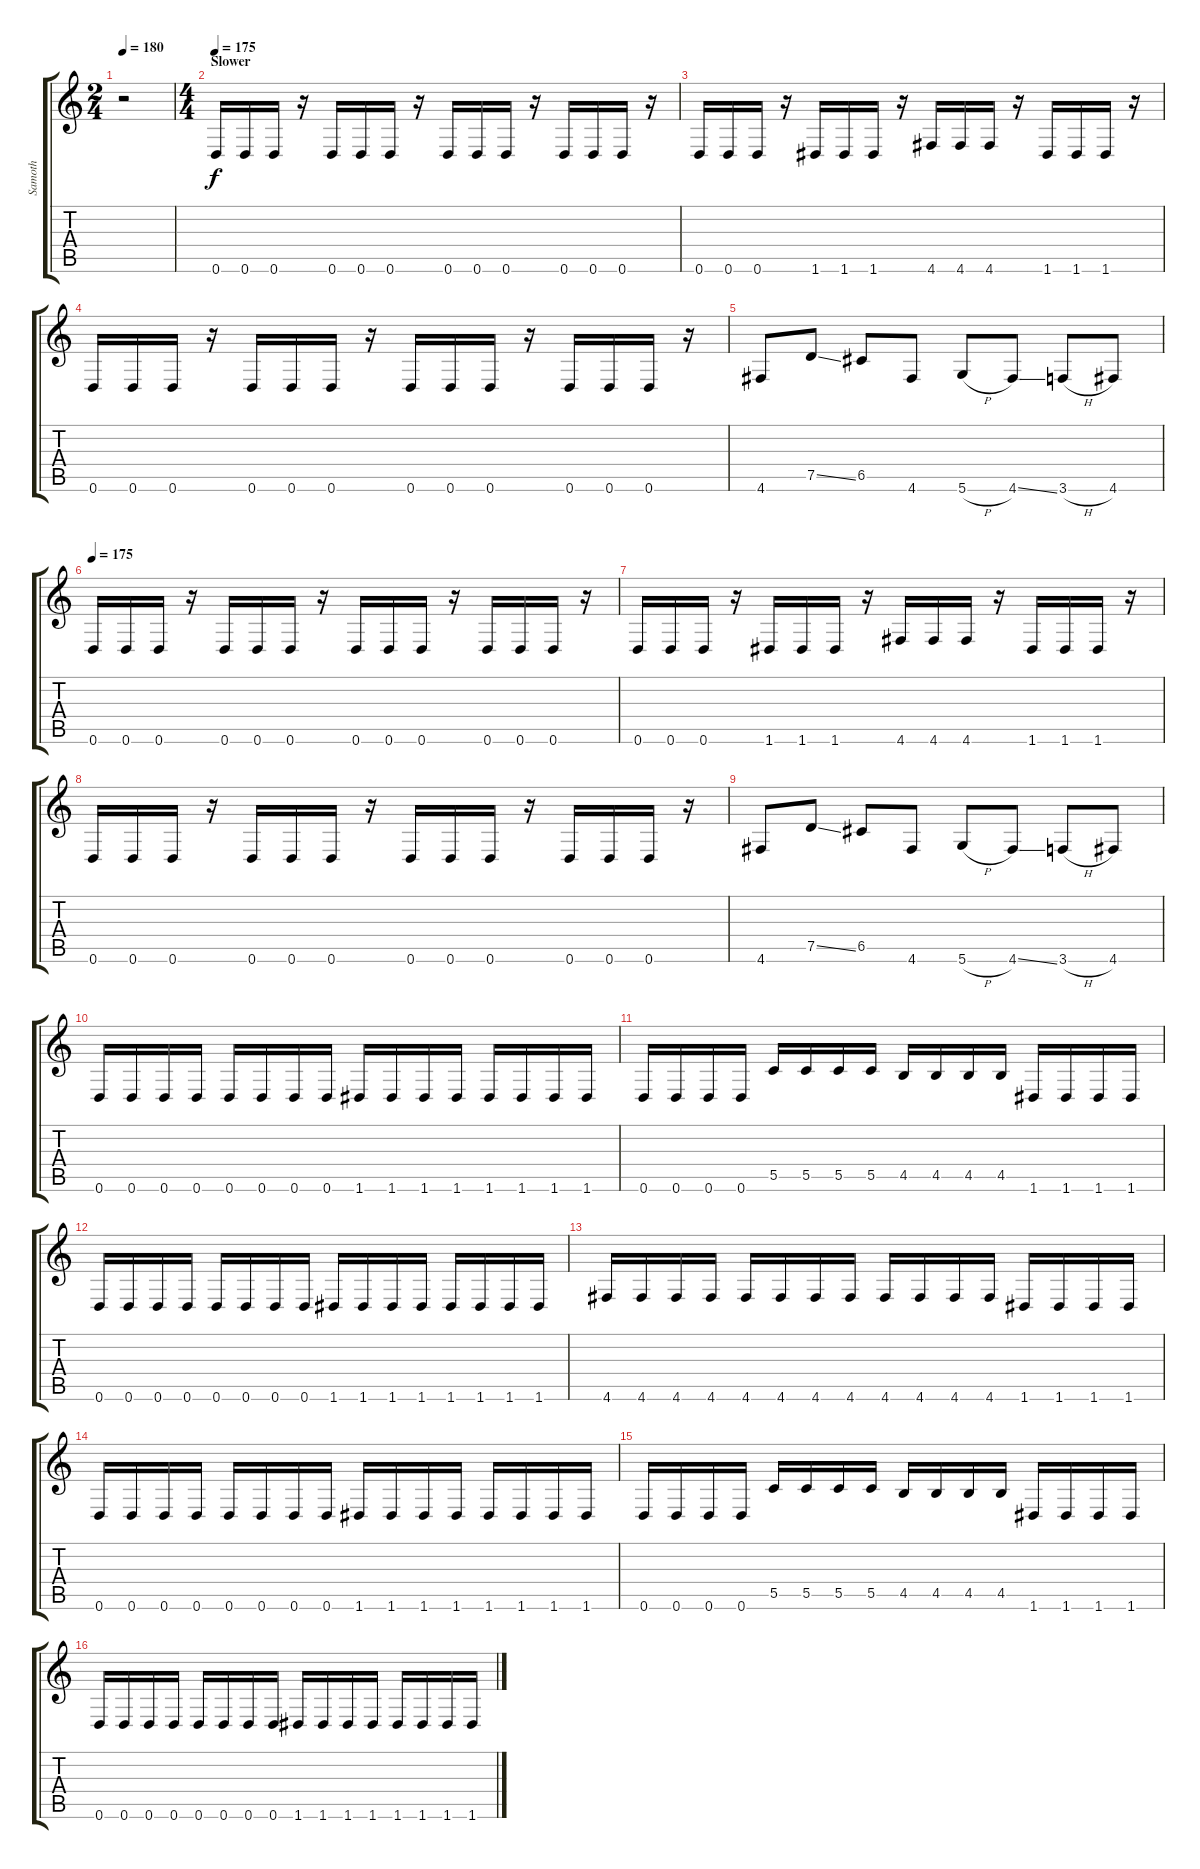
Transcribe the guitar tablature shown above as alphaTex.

\track ("Samoth" "Samoth") {instrument distortionguitar}
\staff {score tabs}
\tuning (D4 A3 F3 C3 G2 D2) {hide}
\ts (2 4)
\tempo 180
\clef g2
\ks c
r.2{dy f} |
\ts (4 4)
\section ("" "Slower")
\tempo 175
0.6.16 0.6.16 0.6.16 r.16 0.6.16 0.6.16 0.6.16 r.16 0.6.16 0.6.16 0.6.16 r.16 0.6.16 0.6.16 0.6.16 r.16 |
0.6.16 0.6.16 0.6.16 r.16 1.6.16 1.6.16 1.6.16 r.16 4.6.16 4.6.16 4.6.16 r.16 1.6.16 1.6.16 1.6.16 r.16 |
0.6.16 0.6.16 0.6.16 r.16 0.6.16 0.6.16 0.6.16 r.16 0.6.16 0.6.16 0.6.16 r.16 0.6.16 0.6.16 0.6.16 r.16 |
4.6.8 7.5{ss}.8 6.5.8 4.6.8 5.6{h}.8 4.6{ss}.8 3.6{h}.8 4.6.8 |
\tempo 175
0.6.16 0.6.16 0.6.16 r.16 0.6.16 0.6.16 0.6.16 r.16 0.6.16 0.6.16 0.6.16 r.16 0.6.16 0.6.16 0.6.16 r.16 |
0.6.16 0.6.16 0.6.16 r.16 1.6.16 1.6.16 1.6.16 r.16 4.6.16 4.6.16 4.6.16 r.16 1.6.16 1.6.16 1.6.16 r.16 |
0.6.16 0.6.16 0.6.16 r.16 0.6.16 0.6.16 0.6.16 r.16 0.6.16 0.6.16 0.6.16 r.16 0.6.16 0.6.16 0.6.16 r.16 |
4.6.8 7.5{ss}.8 6.5.8 4.6.8 5.6{h}.8 4.6{ss}.8 3.6{h}.8 4.6.8 |
0.6.16 0.6.16 0.6.16 0.6.16 0.6.16 0.6.16 0.6.16 0.6.16 1.6.16 1.6.16 1.6.16 1.6.16 1.6.16 1.6.16 1.6.16 1.6.16 |
0.6.16 0.6.16 0.6.16 0.6.16 5.5.16 5.5.16 5.5.16 5.5.16 4.5.16 4.5.16 4.5.16 4.5.16 1.6.16 1.6.16 1.6.16 1.6.16 |
0.6.16 0.6.16 0.6.16 0.6.16 0.6.16 0.6.16 0.6.16 0.6.16 1.6.16 1.6.16 1.6.16 1.6.16 1.6.16 1.6.16 1.6.16 1.6.16 |
4.6.16 4.6.16 4.6.16 4.6.16 4.6.16 4.6.16 4.6.16 4.6.16 4.6.16 4.6.16 4.6.16 4.6.16 1.6.16 1.6.16 1.6.16 1.6.16 |
0.6.16 0.6.16 0.6.16 0.6.16 0.6.16 0.6.16 0.6.16 0.6.16 1.6.16 1.6.16 1.6.16 1.6.16 1.6.16 1.6.16 1.6.16 1.6.16 |
0.6.16 0.6.16 0.6.16 0.6.16 5.5.16 5.5.16 5.5.16 5.5.16 4.5.16 4.5.16 4.5.16 4.5.16 1.6.16 1.6.16 1.6.16 1.6.16 |
0.6.16 0.6.16 0.6.16 0.6.16 0.6.16 0.6.16 0.6.16 0.6.16 1.6.16 1.6.16 1.6.16 1.6.16 1.6.16 1.6.16 1.6.16 1.6.16
